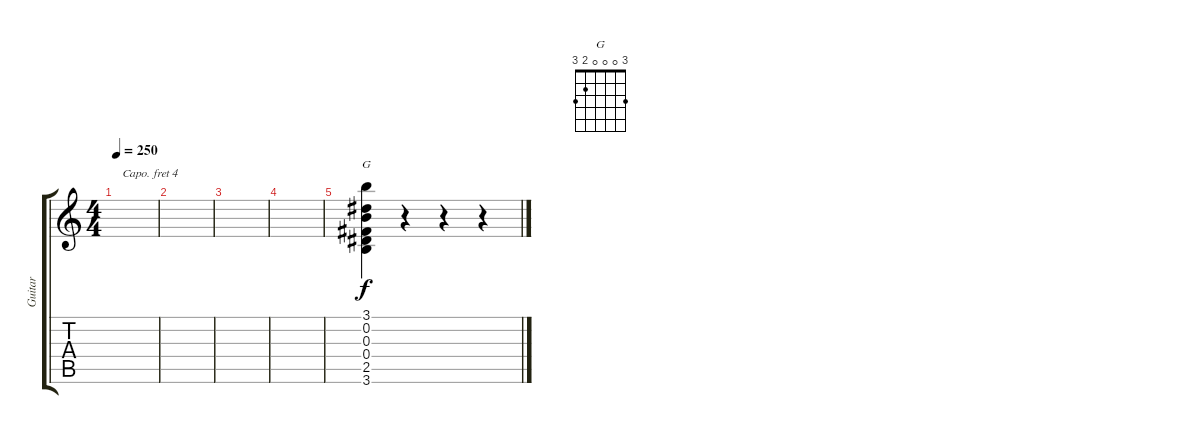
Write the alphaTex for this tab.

\track ("Guitar" "Guitar") {instrument acousticguitarnylon}
\staff {score tabs}
\capo 4
\tuning (E4 B3 G3 D3 A2 E2) {hide}
\chord ("G" 3 0 0 0 2 3)
\ts (4 4)
\tempo 250
\clef g2
\ks c
|
|
|
|
(3.1 0.2 0.3 0.4 2.5 3.6).4{ch "G"} r.4 r.4 r.4
